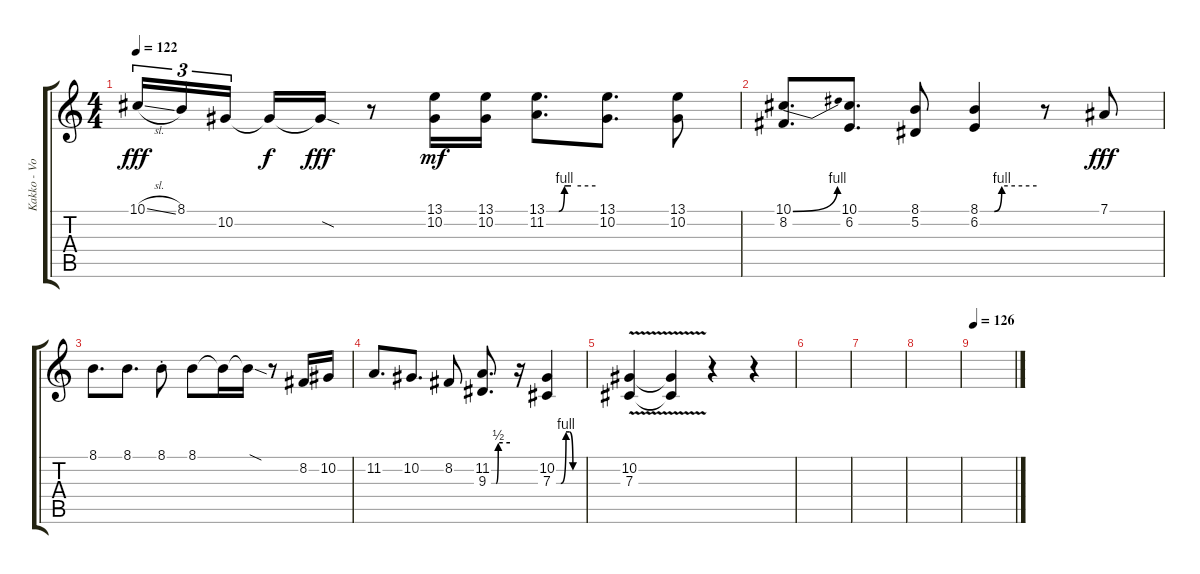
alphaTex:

\track ("Kakko - Vocals" "Kakko - Vo") {instrument lead3calliope}
\staff {score tabs}
\tuning (Eb4 Bb3 Gb3 Db3 Ab2 Eb2) {hide}
\ts (4 4)
\tempo 122
\clef g2
\ks c
10.1{sl}.16{tu (3 2) dy fff} 8.1.16{tu (3 2)} 10.2.16{tu (3 2) beam splitsecondary} 10.2{t}.16{dy f} 10.2{sod t}.16{dy fff} r.8 (13.1 10.2).16{dy mf} (13.1 10.2).16 (13.1{be (custom 0 0 15 0 22 4 30 4 60 4)} 11.2).8{d} (13.1 10.2).8{d} (13.1 10.2).8 |
(10.1{be (bend 0 0 60 4)} 8.2).8{d} (10.1 6.2).8{d} (8.1 5.2).8 (8.1{be (custom 0 0 15 0 23 4 60 4)} 6.2).4 r.8 7.1.8{dy fff} |
8.1.8{d} 8.1.8{d} 8.1{st}.8 8.1.8 8.1{t}.16 8.1{sod t}.16 r.8 8.2.16 10.2.16 |
11.2.8{d} 10.2.8{d} 8.2.8 (11.2 9.3{be (custom 0 0 15 0 22 2 60 2)}).8{d} r.16 (10.2 7.3{be (custom 0 0 10 0 22 4 30 4 38 0 45 0 60 0)}).4 |
(10.2 7.3{v}).4 (10.2{t} 7.3{t}).4 r.4 r.4 |
|
|
|
\tempo 126
